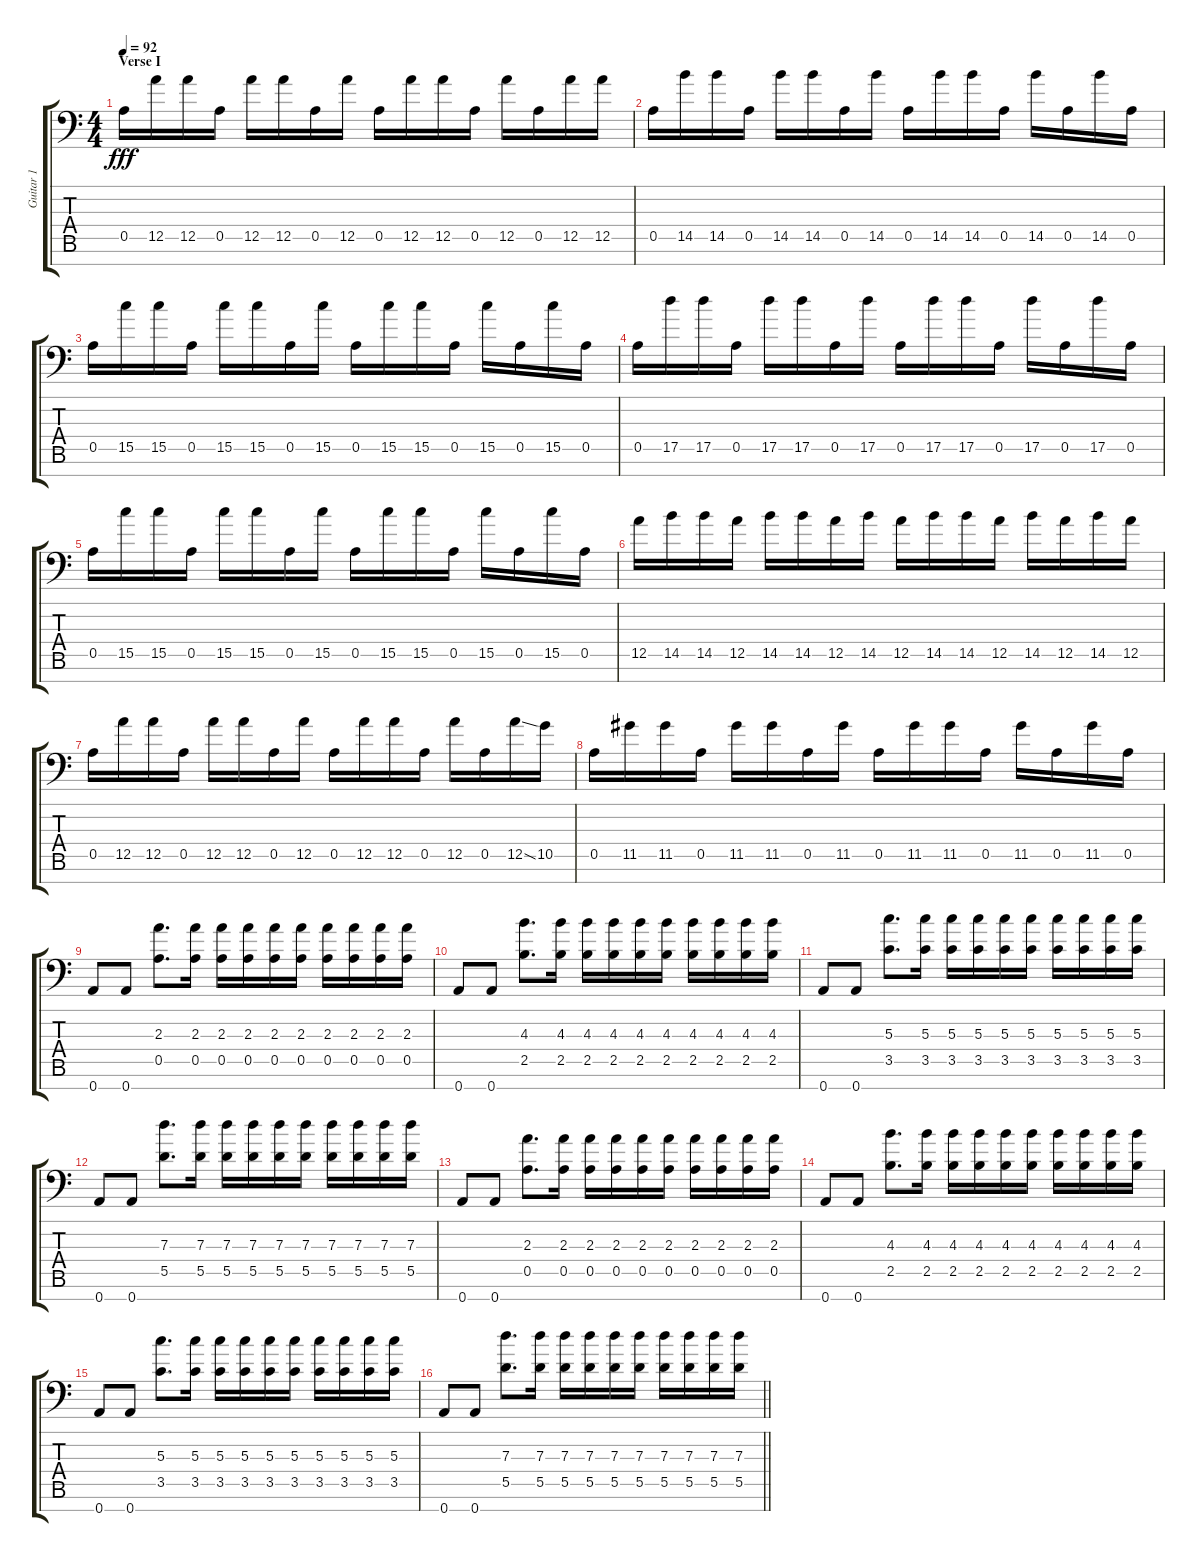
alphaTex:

\track ("Guitar 1" "Guitar 1") {instrument distortionguitar}
\staff {score tabs}
\tuning (E4 B3 G3 D3 A2 E2 A1) {hide}
\ts (4 4)
\section ("" "Verse I")
\tempo 92
\clef f4
\ks c
0.5.16{dy fff volume 13} 12.5.16 12.5.16 0.5.16 12.5.16 12.5.16 0.5.16 12.5.16 0.5.16 12.5.16 12.5.16 0.5.16 12.5.16 0.5.16 12.5.16 12.5.16 |
0.5.16 14.5.16 14.5.16 0.5.16 14.5.16 14.5.16 0.5.16 14.5.16 0.5.16 14.5.16 14.5.16 0.5.16 14.5.16 0.5.16 14.5.16 0.5.16 |
0.5.16 15.5.16 15.5.16 0.5.16 15.5.16 15.5.16 0.5.16 15.5.16 0.5.16 15.5.16 15.5.16 0.5.16 15.5.16 0.5.16 15.5.16 0.5.16 |
0.5.16 17.5.16 17.5.16 0.5.16 17.5.16 17.5.16 0.5.16 17.5.16 0.5.16 17.5.16 17.5.16 0.5.16 17.5.16 0.5.16 17.5.16 0.5.16 |
0.5.16 15.5.16 15.5.16 0.5.16 15.5.16 15.5.16 0.5.16 15.5.16 0.5.16 15.5.16 15.5.16 0.5.16 15.5.16 0.5.16 15.5.16 0.5.16 |
12.5.16 14.5.16 14.5.16 12.5.16 14.5.16 14.5.16 12.5.16 14.5.16 12.5.16 14.5.16 14.5.16 12.5.16 14.5.16 12.5.16 14.5.16 12.5.16 |
0.5.16 12.5.16 12.5.16 0.5.16 12.5.16 12.5.16 0.5.16 12.5.16 0.5.16 12.5.16 12.5.16 0.5.16 12.5.16 0.5.16 12.5{ss}.16 10.5.16 |
0.5.16 11.5.16 11.5.16 0.5.16 11.5.16 11.5.16 0.5.16 11.5.16 0.5.16 11.5.16 11.5.16 0.5.16 11.5.16 0.5.16 11.5.16 0.5.16 |
0.7.8 0.7.8 (2.3 0.5).8{d} (2.3 0.5).16 (2.3 0.5).16 (2.3 0.5).16 (2.3 0.5).16 (2.3 0.5).16 (2.3 0.5).16 (2.3 0.5).16 (2.3 0.5).16 (2.3 0.5).16 |
0.7.8 0.7.8 (4.3 2.5).8{d} (4.3 2.5).16 (4.3 2.5).16 (4.3 2.5).16 (4.3 2.5).16 (4.3 2.5).16 (4.3 2.5).16 (4.3 2.5).16 (4.3 2.5).16 (4.3 2.5).16 |
0.7.8 0.7.8 (5.3 3.5).8{d} (5.3 3.5).16 (5.3 3.5).16 (5.3 3.5).16 (5.3 3.5).16 (5.3 3.5).16 (5.3 3.5).16 (5.3 3.5).16 (5.3 3.5).16 (5.3 3.5).16 |
0.7.8 0.7.8 (7.3 5.5).8{d} (7.3 5.5).16 (7.3 5.5).16 (7.3 5.5).16 (7.3 5.5).16 (7.3 5.5).16 (7.3 5.5).16 (7.3 5.5).16 (7.3 5.5).16 (7.3 5.5).16 |
0.7.8 0.7.8 (2.3 0.5).8{d} (2.3 0.5).16 (2.3 0.5).16 (2.3 0.5).16 (2.3 0.5).16 (2.3 0.5).16 (2.3 0.5).16 (2.3 0.5).16 (2.3 0.5).16 (2.3 0.5).16 |
0.7.8 0.7.8 (4.3 2.5).8{d} (4.3 2.5).16 (4.3 2.5).16 (4.3 2.5).16 (4.3 2.5).16 (4.3 2.5).16 (4.3 2.5).16 (4.3 2.5).16 (4.3 2.5).16 (4.3 2.5).16 |
0.7.8 0.7.8 (5.3 3.5).8{d} (5.3 3.5).16 (5.3 3.5).16 (5.3 3.5).16 (5.3 3.5).16 (5.3 3.5).16 (5.3 3.5).16 (5.3 3.5).16 (5.3 3.5).16 (5.3 3.5).16 |
\barLineRight lightlight
0.7.8 0.7.8 (7.3 5.5).8{d} (7.3 5.5).16 (7.3 5.5).16 (7.3 5.5).16 (7.3 5.5).16 (7.3 5.5).16 (7.3 5.5).16 (7.3 5.5).16 (7.3 5.5).16 (7.3 5.5).16
